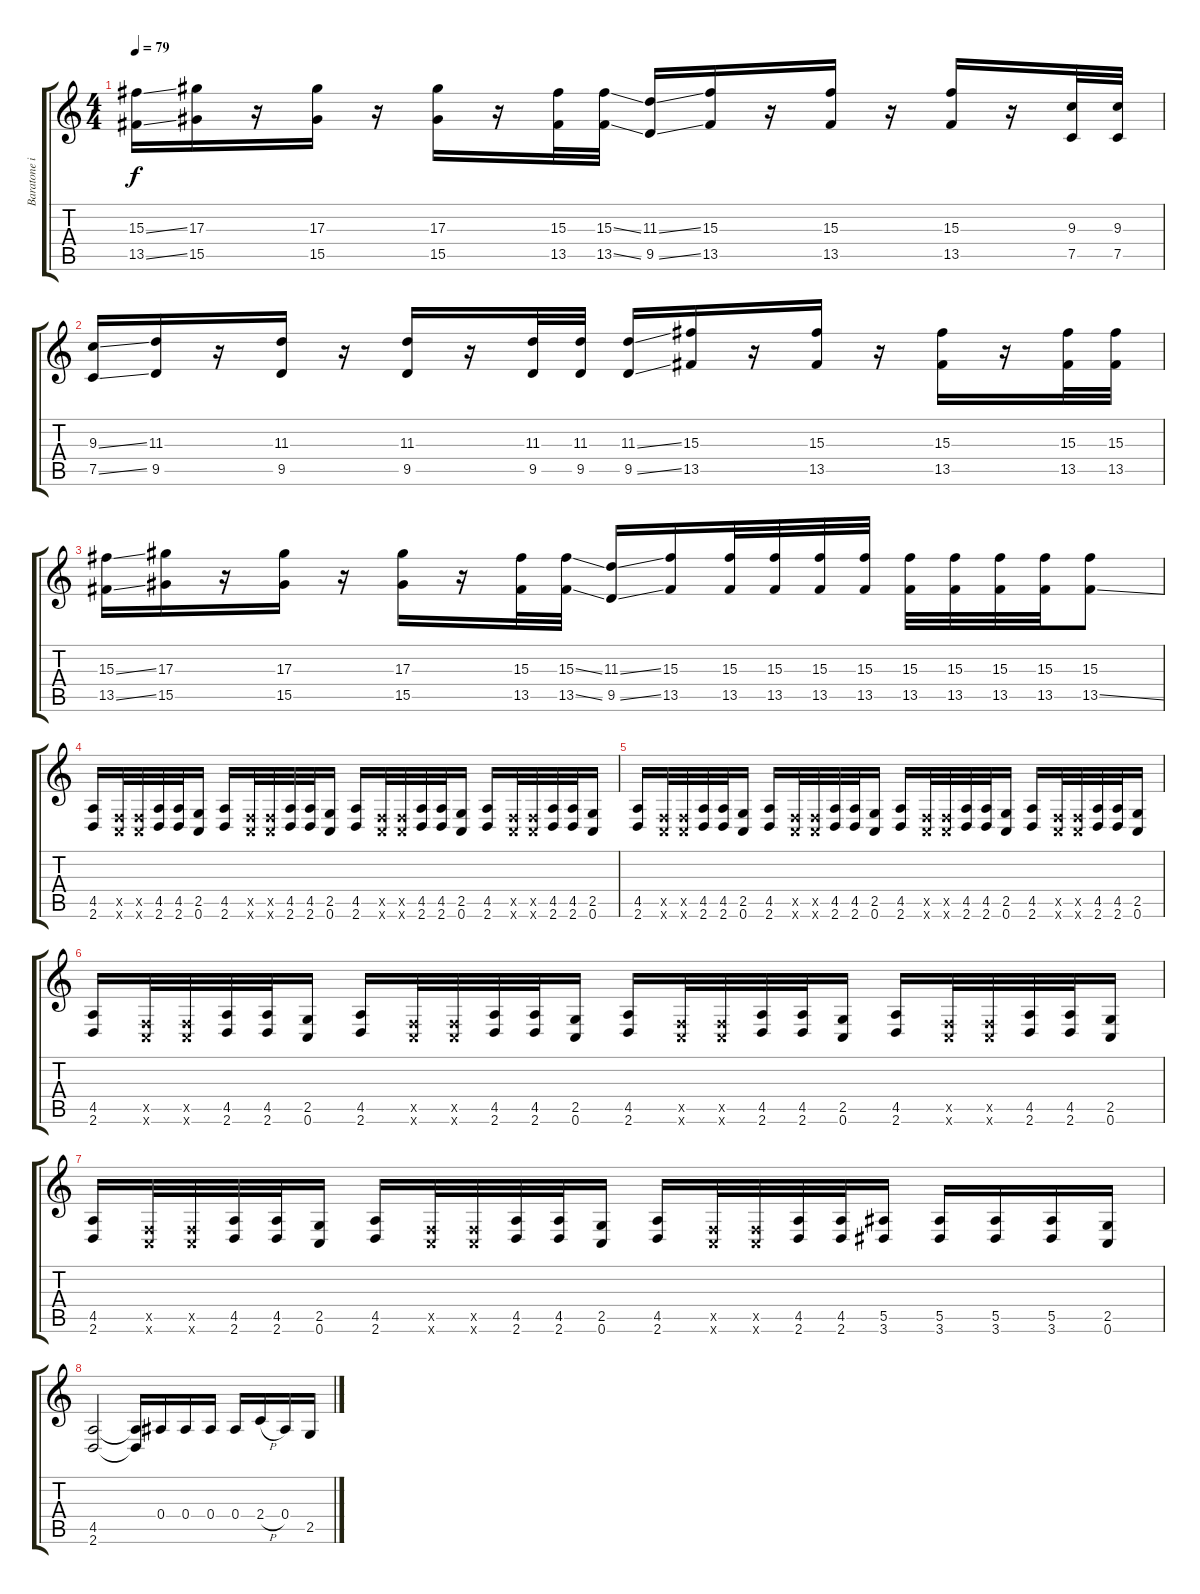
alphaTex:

\track ("Baratone in C std" "Baratone i") {instrument distortionguitar}
\staff {score tabs}
\tuning (C4 G3 Eb3 Bb2 F2 C2) {hide}
\ts (4 4)
\tempo 79
\clef g2
\ks c
(15.3{ss} 13.5{ss}).16{dy f} (17.3 15.5).16 r.16 (17.3 15.5).16 r.16 (17.3 15.5).16 r.16 (15.3 13.5).32 (15.3{ss} 13.5{ss}).32 (11.3{ss} 9.5{ss}).16 (15.3 13.5).16 r.16 (15.3 13.5).16 r.16 (15.3 13.5).16 r.16 (9.3 7.5).32 (9.3 7.5).32 |
(9.3{ss} 7.5{ss}).16 (11.3 9.5).16 r.16 (11.3 9.5).16 r.16 (11.3 9.5).16 r.16 (11.3 9.5).32 (11.3 9.5).32 (11.3{ss} 9.5{ss}).16 (15.3 13.5).16 r.16 (15.3 13.5).16 r.16 (15.3 13.5).16 r.16 (15.3 13.5).32 (15.3 13.5).32 |
(15.3{ss} 13.5{ss}).16 (17.3 15.5).16 r.16 (17.3 15.5).16 r.16 (17.3 15.5).16 r.16 (15.3 13.5).32 (15.3{ss} 13.5{ss}).32 (11.3{ss} 9.5{ss}).16 (15.3 13.5).16 (15.3 13.5).32 (15.3 13.5).32 (15.3 13.5).32 (15.3 13.5).32 (15.3 13.5).32 (15.3 13.5).32 (15.3 13.5).32 (15.3 13.5).32 (15.3 13.5{ss}).8 |
(4.5 2.6).16 (0.5{x} 0.6{x}).32 (0.5{x} 0.6{x}).32 (4.5 2.6).32 (4.5 2.6).32 (2.5 0.6).16 (4.5 2.6).16 (0.5{x} 0.6{x}).32 (0.5{x} 0.6{x}).32 (4.5 2.6).32 (4.5 2.6).32 (2.5 0.6).16 (4.5 2.6).16 (0.5{x} 0.6{x}).32 (0.5{x} 0.6{x}).32 (4.5 2.6).32 (4.5 2.6).32 (2.5 0.6).16 (4.5 2.6).16 (0.5{x} 0.6{x}).32 (0.5{x} 0.6{x}).32 (4.5 2.6).32 (4.5 2.6).32 (2.5 0.6).16 |
(4.5 2.6).16 (0.5{x} 0.6{x}).32 (0.5{x} 0.6{x}).32 (4.5 2.6).32 (4.5 2.6).32 (2.5 0.6).16 (4.5 2.6).16 (0.5{x} 0.6{x}).32 (0.5{x} 0.6{x}).32 (4.5 2.6).32 (4.5 2.6).32 (2.5 0.6).16 (4.5 2.6).16 (0.5{x} 0.6{x}).32 (0.5{x} 0.6{x}).32 (4.5 2.6).32 (4.5 2.6).32 (2.5 0.6).16 (4.5 2.6).16 (0.5{x} 0.6{x}).32 (0.5{x} 0.6{x}).32 (4.5 2.6).32 (4.5 2.6).32 (2.5 0.6).16 |
(4.5 2.6).16 (0.5{x} 0.6{x}).32 (0.5{x} 0.6{x}).32 (4.5 2.6).32 (4.5 2.6).32 (2.5 0.6).16 (4.5 2.6).16 (0.5{x} 0.6{x}).32 (0.5{x} 0.6{x}).32 (4.5 2.6).32 (4.5 2.6).32 (2.5 0.6).16 (4.5 2.6).16 (0.5{x} 0.6{x}).32 (0.5{x} 0.6{x}).32 (4.5 2.6).32 (4.5 2.6).32 (2.5 0.6).16 (4.5 2.6).16 (0.5{x} 0.6{x}).32 (0.5{x} 0.6{x}).32 (4.5 2.6).32 (4.5 2.6).32 (2.5 0.6).16 |
(4.5 2.6).16 (0.5{x} 0.6{x}).32 (0.5{x} 0.6{x}).32 (4.5 2.6).32 (4.5 2.6).32 (2.5 0.6).16 (4.5 2.6).16 (0.5{x} 0.6{x}).32 (0.5{x} 0.6{x}).32 (4.5 2.6).32 (4.5 2.6).32 (2.5 0.6).16 (4.5 2.6).16 (0.5{x} 0.6{x}).32 (0.5{x} 0.6{x}).32 (4.5 2.6).32 (4.5 2.6).32 (5.5 3.6).16 (5.5 3.6).16 (5.5 3.6).16 (5.5 3.6).16 (2.5 0.6).16 |
(4.5 2.6).2 (4.5{t} 2.6{t}).16 0.4.16 0.4.16 0.4.16 0.4.16 2.4{h}.16 0.4{h}.16 2.5.16
